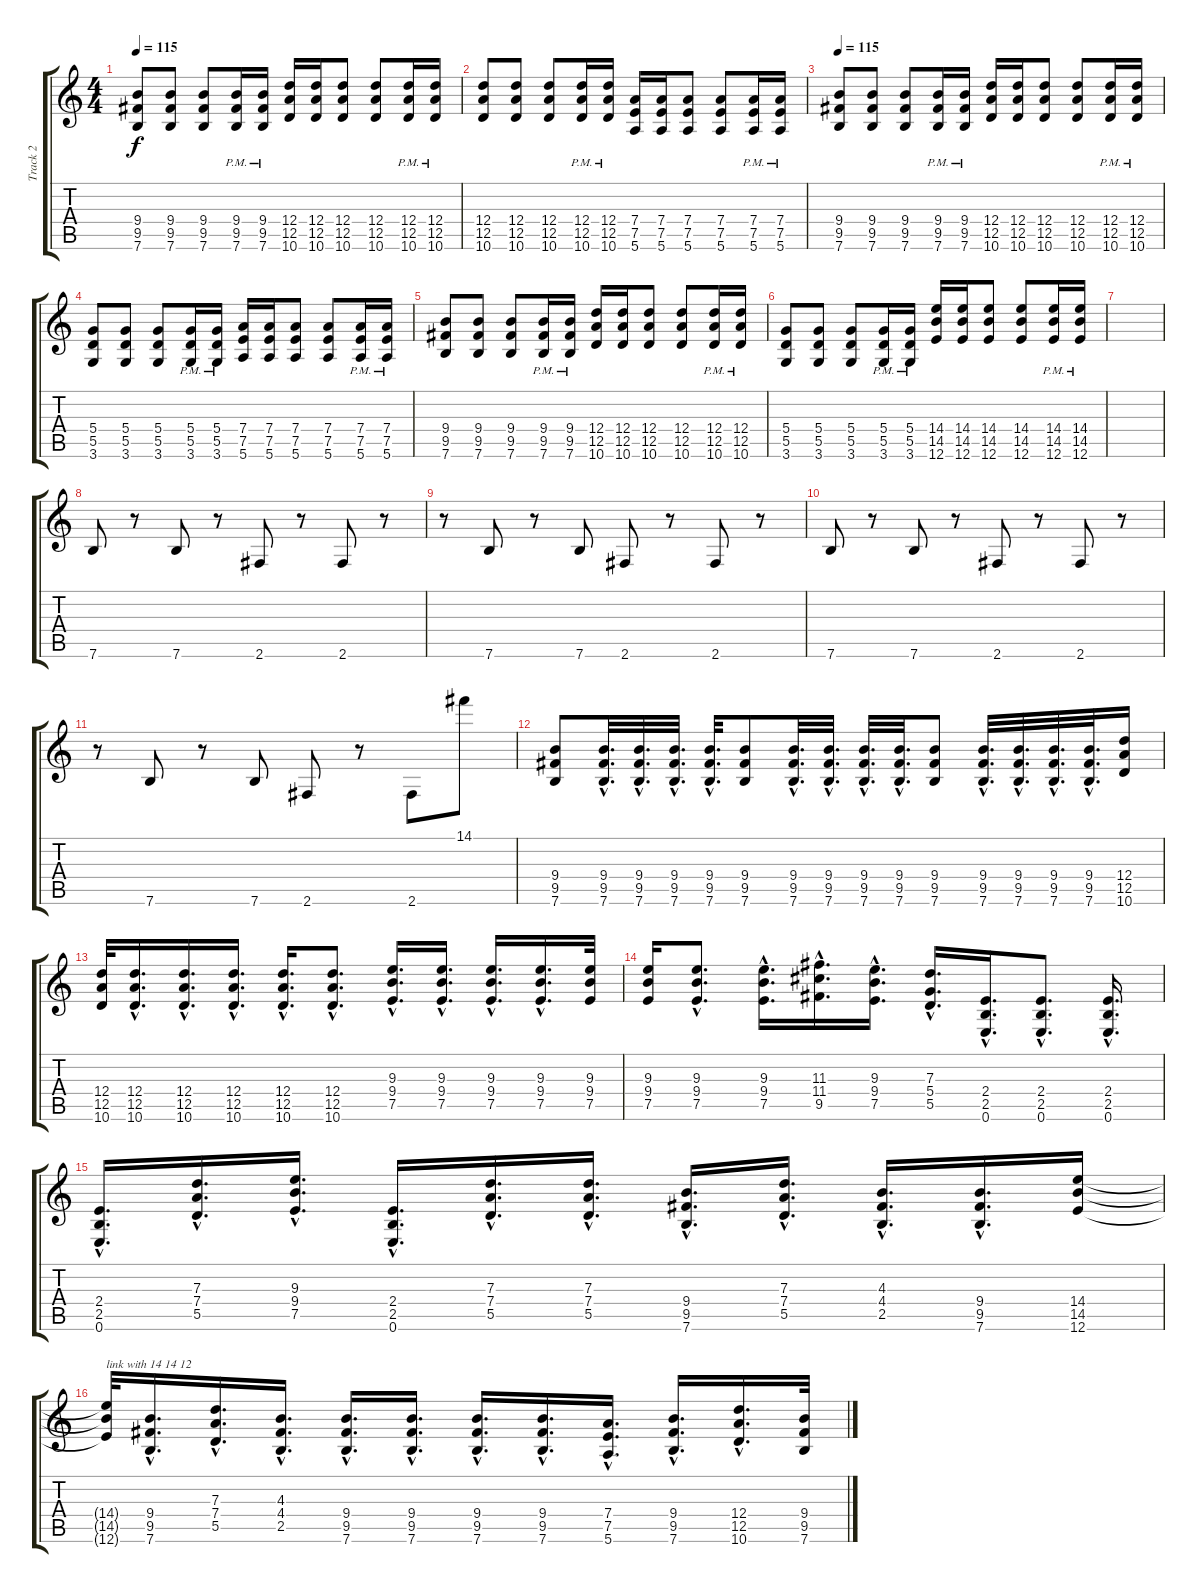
\track ("Track 2" "Track 2") {instrument distortionguitar}
\staff {score tabs}
\tuning (E4 B3 G3 D3 A2 E2) {hide}
\ts (4 4)
\tempo 115
\clef g2
\ks c
(9.4 9.5 7.6).8{dy f} (9.4 9.5 7.6).8 (9.4 9.5 7.6).8 (9.4 9.5{pm} 7.6).16 (9.4 9.5{pm} 7.6).16 (12.4 12.5 10.6).16 (12.4 12.5 10.6).16 (12.4 12.5 10.6).8 (12.4 12.5 10.6).8 (12.4 12.5 10.6{pm}).16 (12.4 12.5 10.6{pm}).16 |
(12.4 12.5 10.6).8 (12.4 12.5 10.6).8 (12.4 12.5 10.6).8 (12.4 12.5 10.6{pm}).16 (12.4 12.5 10.6{pm}).16 (7.4 7.5 5.6).16 (7.4 7.5 5.6).16 (7.4 7.5 5.6).8 (7.4 7.5 5.6).8 (7.4 7.5{pm} 5.6).16 (7.4 7.5{pm} 5.6).16 |
\tempo 115
(9.4 9.5 7.6).8 (9.4 9.5 7.6).8 (9.4 9.5 7.6).8 (9.4 9.5{pm} 7.6).16 (9.4 9.5{pm} 7.6).16 (12.4 12.5 10.6).16 (12.4 12.5 10.6).16 (12.4 12.5 10.6).8 (12.4 12.5 10.6).8 (12.4 12.5 10.6{pm}).16 (12.4 12.5 10.6{pm}).16 |
(5.4 5.5 3.6).8 (5.4 5.5 3.6).8 (5.4 5.5 3.6).8 (5.4 5.5 3.6{pm}).16 (5.4 5.5 3.6{pm}).16 (7.4 7.5 5.6).16 (7.4 7.5 5.6).16 (7.4 7.5 5.6).8 (7.4 7.5 5.6).8 (7.4 7.5{pm} 5.6).16 (7.4 7.5{pm} 5.6).16 |
(9.4 9.5 7.6).8 (9.4 9.5 7.6).8 (9.4 9.5 7.6).8 (9.4 9.5{pm} 7.6).16 (9.4 9.5{pm} 7.6).16 (12.4 12.5 10.6).16 (12.4 12.5 10.6).16 (12.4 12.5 10.6).8 (12.4 12.5 10.6).8 (12.4 12.5 10.6{pm}).16 (12.4 12.5 10.6{pm}).16 |
(5.4 5.5 3.6).8 (5.4 5.5 3.6).8 (5.4 5.5 3.6).8 (5.4 5.5 3.6{pm}).16 (5.4 5.5 3.6{pm}).16 (14.4 14.5 12.6).16 (14.4 14.5 12.6).16 (14.4 14.5 12.6).8 (14.4 14.5 12.6).8 (14.4 14.5{pm} 12.6).16 (14.4 14.5{pm} 12.6).16 |
|
7.6.8 r.8 7.6.8 r.8 2.6.8 r.8 2.6.8 r.8 |
r.8 7.6.8 r.8 7.6.8 2.6.8 r.8 2.6.8 r.8 |
7.6.8 r.8 7.6.8 r.8 2.6.8 r.8 2.6.8 r.8 |
r.8 7.6.8 r.8 7.6.8 2.6.8 r.8 2.6.8 14.1.8 |
(9.4 9.5 7.6).8 (9.4{hac} 9.5{hac} 7.6{hac}).32{d} (9.4{hac} 9.5{hac} 7.6{hac}).32{d} (9.4{hac} 9.5{hac} 7.6{hac}).32{d} (9.4{hac} 9.5{hac} 7.6{hac}).32{d} (9.4 9.5 7.6).8 (9.4{hac} 9.5{hac} 7.6{hac}).32{d} (9.4{hac} 9.5{hac} 7.6{hac}).32{d} (9.4{hac} 9.5{hac} 7.6{hac}).32{d} (9.4{hac} 9.5{hac} 7.6{hac}).32{d} (9.4 9.5 7.6).8 (9.4{hac} 9.5{hac} 7.6{hac}).32{d} (9.4{hac} 9.5{hac} 7.6{hac}).32{d} (9.4{hac} 9.5{hac} 7.6{hac}).32{d} (9.4{hac} 9.5{hac} 7.6{hac}).32{d} (12.4 12.5 10.6).16 |
(12.4 12.5 10.6).32 (12.4{hac} 12.5{hac} 10.6{hac}).16{d} (12.4{hac} 12.5{hac} 10.6{hac}).16{d} (12.4{hac} 12.5{hac} 10.6{hac}).16{d} (12.4{hac} 12.5{hac} 10.6{hac}).16{d} (12.4{hac} 12.5{hac} 10.6{hac}).8{d} (9.3{hac} 9.4{hac} 7.5{hac}).16{d} (9.3{hac} 9.4{hac} 7.5{hac}).16{d} (9.3{hac} 9.4{hac} 7.5{hac}).16{d} (9.3{hac} 9.4{hac} 7.5{hac}).16{d} (9.3 9.4 7.5).32 |
(9.3 9.4 7.5).16 (9.3{hac} 9.4{hac} 7.5{hac}).8{d} (9.3{hac} 9.4{hac} 7.5{hac}).16{d} (11.3{hac} 11.4{hac} 9.5{hac}).16{d} (9.3{hac} 9.4{hac} 7.5{hac}).16{d} (7.3{hac} 5.4{hac} 5.5{hac}).16{d} (2.4{hac} 2.5{hac} 0.6{hac}).16{d} (2.4{hac} 2.5{hac} 0.6{hac}).8{d} (2.4{hac} 2.5{hac} 0.6{hac}).16{d} |
(2.4{hac} 2.5{hac} 0.6{hac}).16{d} (7.3{hac} 7.4{hac} 5.5{hac}).16{d} (9.3{hac} 9.4{hac} 7.5{hac}).16{d} (2.4{hac} 2.5{hac} 0.6{hac}).16{d} (7.3{hac} 7.4{hac} 5.5{hac}).16{d} (7.3{hac} 7.4{hac} 5.5{hac}).16{d} (9.4{hac} 9.5{hac} 7.6{hac}).16{d} (7.3{hac} 7.4{hac} 5.5{hac}).16{d} (4.3{hac} 4.4{hac} 2.5{hac}).16{d} (9.4{hac} 9.5{hac} 7.6{hac}).16{d} (14.4 14.5 12.6).16 |
(14.4{t} 14.5{t} 12.6{t}).32{txt "link with 14 14 12"} (9.4{hac} 9.5{hac} 7.6{hac}).16{d} (7.3{hac} 7.4{hac} 5.5{hac}).16{d} (4.3{hac} 4.4{hac} 2.5{hac}).16{d} (9.4{hac} 9.5{hac} 7.6{hac}).16{d} (9.4{hac} 9.5{hac} 7.6{hac}).16{d} (9.4{hac} 9.5{hac} 7.6{hac}).16{d} (9.4{hac} 9.5{hac} 7.6{hac}).16{d} (7.4{hac} 7.5{hac} 5.6{hac}).16{d} (9.4{hac} 9.5{hac} 7.6{hac}).16{d} (12.4{hac} 12.5{hac} 10.6{hac}).16{d} (9.4 9.5 7.6).32
